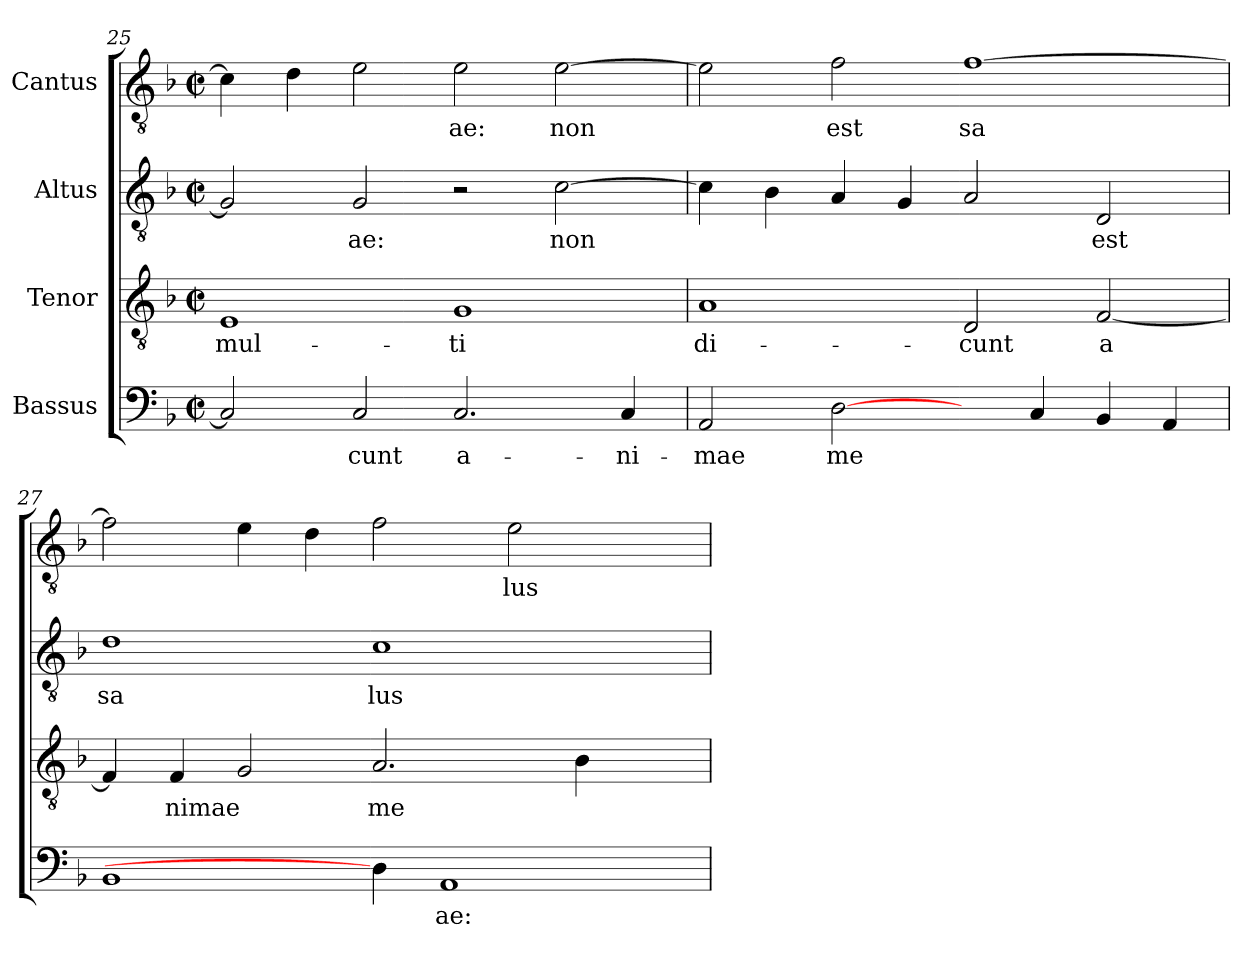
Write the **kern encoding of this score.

**kern	**text	**kern	**text	**kern	**text	**kern	**text
*part4	*part4	*part3	*part3	*part2	*part2	*part1	*part1
*staff4	*staff4	*staff3	*staff3	*staff2	*staff2	*staff1	*staff1
*I"Bassus	*	*I"Tenor	*	*I"Altus	*	*I"Cantus	*
!!LO:PB:g=z
*clefF4	*	*clefGv2	*	*clefGv2	*	*clefGv2	*
*k[b-]	*	*k[b-]	*	*k[b-]	*	*k[b-]	*
*F:	*	*F:	*	*F:	*	*F:	*
*M2/2	*	*M2/2	*	*M2/2	*	*M2/2	*
*met(c|)	*	*met(c|)	*	*met(c|)	*	*met(c|)	*
=25	=25	=25	=25	=25	=25	=25	=25
!	!LO:LY:b:cj	!	!LO:LY:b:cj	!	!LO:LY:b:cj	!	!LO:LY:b:cj
2C/]	.	1E	mul-	2G/]	.	4c\]	.
!	!	!	!	!	!	!	!LO:LY:b:cj
.	.	.	.	.	.	4d\	.
!	!LO:LY:b:cj	!	!	!	!LO:LY:b:cj	!	!LO:LY:b:cj
2C/	cunt	.	.	2G/	ae:	2e\	.
!	!LO:LY:b:cj	!	!LO:LY:b:cj	!	!	!	!LO:LY:b:cj
2.C/	a-	1G	-ti	2r	.	2e\	ae:
!	!	!	!	!	!LO:LY:b:cj	!	!LO:LY:b:cj
.	.	.	.	[>2c\	non	[>2e\	non
!	!LO:LY:b:cj	!	!	!	!	!	!
4C/	-ni-	.	.	.	.	.	.
=26	=26	=26	=26	=26	=26	=26	=26
!	!LO:LY:b:cj	!	!LO:LY:b:cj	!	!LO:LY:b:cj	!	!LO:LY:b:cj
2AA/	-mae	1A	di-	4c\]	.	2e\]	.
!	!	!	!	!	!LO:LY:b:cj	!	!
.	.	.	.	4B-\	.	.	.
!	!LO:LY:b:cj	!	!	!	!LO:LY:b:cj	!	!LO:LY:b:cj
[2D\	me-	.	.	4A/	.	2f\	est
!	!	!	!	!	!LO:LY:b:cj	!	!
.	.	.	.	4G/	.	.	.
!	!	!	!LO:LY:b:cj	!	!LO:LY:b:cj	!	!LO:LY:b:cj
4ryy	.	2D/	-cunt	2A/	.	[>1f	sa-
!	!LO:LY:b:cj	!	!	!	!	!	!
4C/	--	.	.	.	.	.	.
!	!LO:LY:b:cj	!	!LO:LY:b:cj	!	!LO:LY:b:cj	!	!
4BB-/	--	[<2F/	a-	2D/	est	.	.
!	!LO:LY:b:cj	!	!	!	!	!	!
4AA/	--	.	.	.	.	.	.
=27	=27	=27	=27	=27	=27	=27	=27
!	!LO:LY:b:cj	!	!LO:LY:b:cj	!	!LO:LY:b:cj	!	!LO:LY:b:cj
1BB-	--	4F/]	--	1d	sa	2f\]	--
!	!	!	!LO:LY:b:cj	!	!	!	!
.	.	4F/	-nimae	.	.	.	.
!	!	!	!LO:LY:b:cj	!	!	!	!LO:LY:b:cj
.	.	2G/	.	.	.	4e\	--
!	!	!	!	!	!	!	!LO:LY:b:cj
.	.	.	.	.	.	4d\	--
!	!	!	!LO:LY:b:cj	!	!LO:LY:b:cj	!	!LO:LY:b:cj
4D\]	.	2.A/	me-	1c	lus	2f\	--
!	!LO:LY:b:cj	!	!	!	!	!	!
1AA	-ae:	.	.	.	.	.	.
!	!	!	!	!	!	!	!LO:LY:b:cj
.	.	.	.	.	.	2e\	-lus
!	!	!	!LO:LY:b:cj	!	!	!	!
.	.	4B-\	--	.	.	.	.
.	.	4ryy	.	4ryy	.	4ryy	.
=	=	=	=	=	=	=	=
*-	*-	*-	*-	*-	*-	*-	*-
